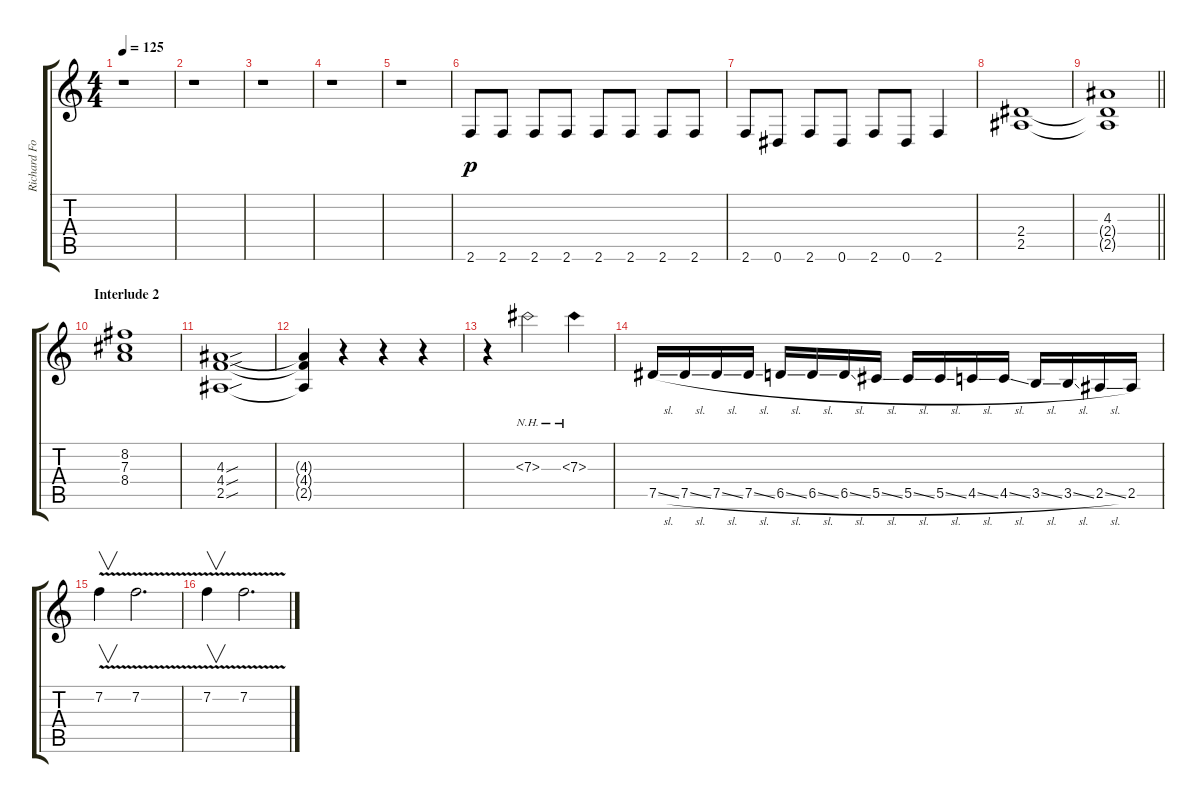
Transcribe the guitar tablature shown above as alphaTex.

\track ("Richard Fortus" "Richard Fo") {instrument overdrivenguitar}
\staff {score tabs}
\tuning (Eb4 Bb3 Gb3 Db3 Ab2 Eb2) {hide}
\ts (4 4)
\tempo 125
\clef g2
\ks c
r.1{dy p} |
r.1 |
r.1 |
r.1 |
r.1 |
2.6.8 2.6.8 2.6.8 2.6.8 2.6.8 2.6.8 2.6.8 2.6.8 |
2.6.8 0.6.8 2.6.8 0.6.8 2.6.8 0.6.8 2.6.4 |
(2.4 2.5).1 |
\barLineRight lightlight
(4.3 2.4{t} 2.5{t}).1 |
\section ("" "Interlude 2")
(8.2 7.3 8.4).1 |
(4.3{sou} 4.4{sou} 2.5{sou}).1 |
(4.3{t} 4.4{t} 2.5{t}).4 r.4 r.4 r.4 |
r.4 7.3{nh}.2 7.3{nh}.4 |
7.5{sl}.16 7.5{sl}.16 7.5{sl}.16 7.5{sl}.16 6.5{sl}.16 6.5{sl}.16 6.5{sl}.16 5.5{sl}.16 5.5{sl}.16 5.5{sl}.16 4.5{sl}.16 4.5{sl}.16 3.5{sl}.16 3.5{sl}.16 2.5{sl}.16 2.5.16 |
7.2{v}.4{v} 7.2{v}.2{d} |
7.2{v}.4{v} 7.2{v}.2{d}
